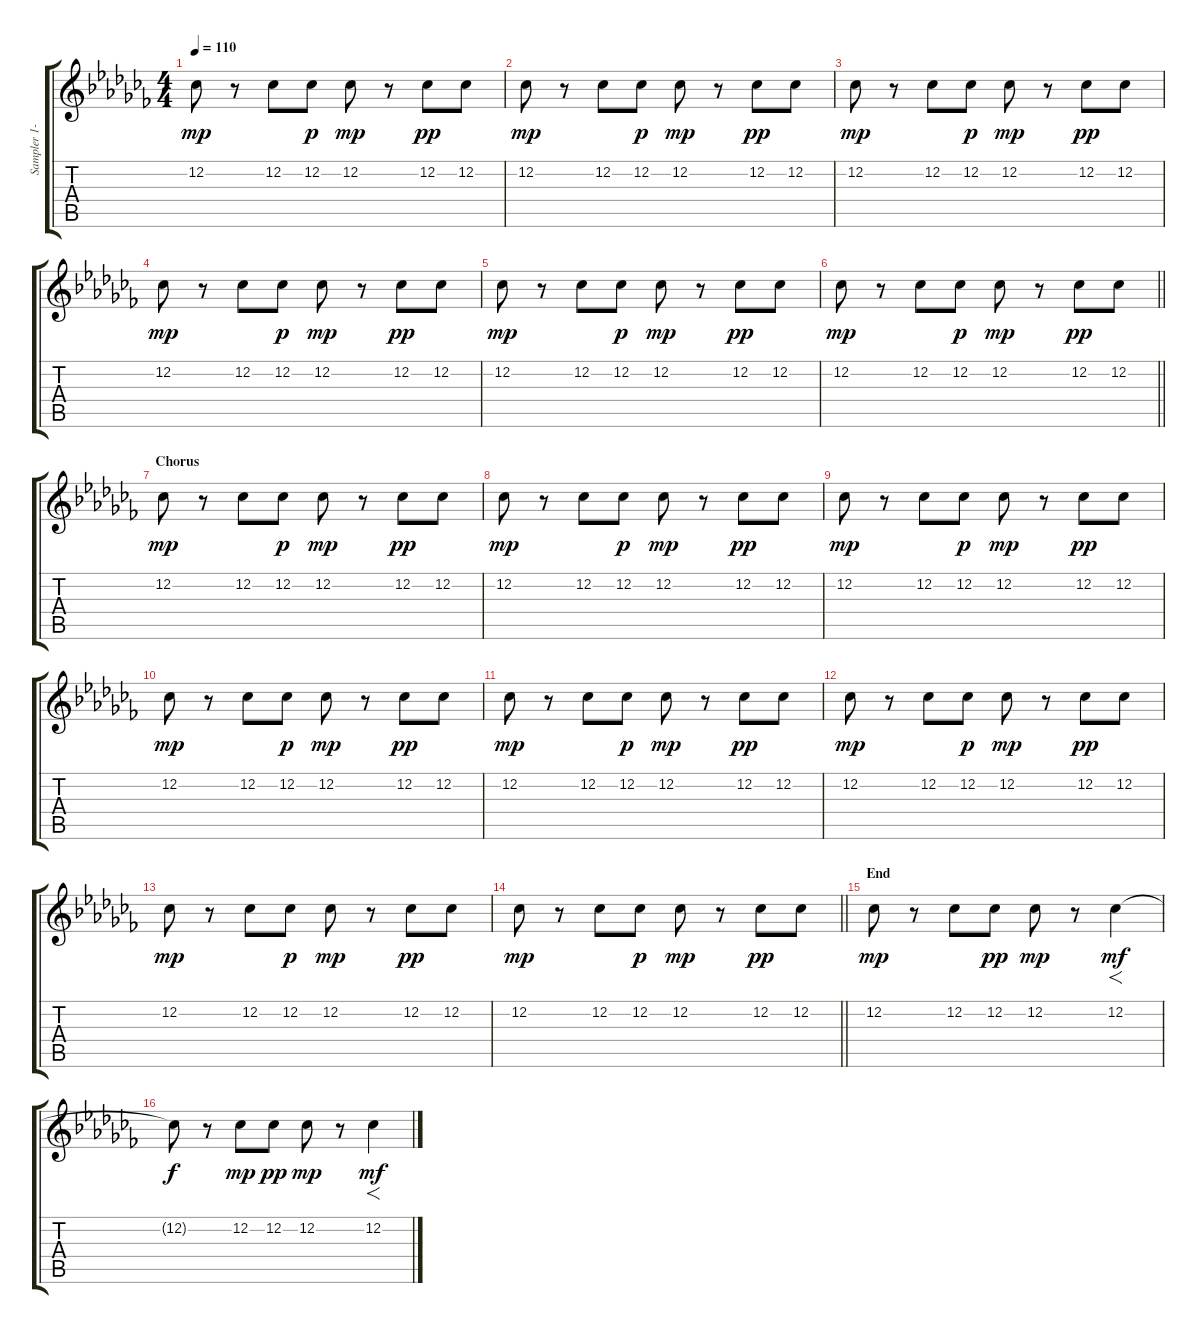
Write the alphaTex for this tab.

\track ("Sampler 1- Joe Hahn" "Sampler 1-") {instrument fx4atmosphere}
\staff {score tabs}
\tuning (E4 B3 G3 D3 A2 E2) {hide}
\ts (4 4)
\tempo 110
\clef g2
\ks abminor
12.2.8{dy mp} r.8 12.2.8 12.2.8{dy p} 12.2.8{dy mp} r.8 12.2.8{dy pp} 12.2.8 |
12.2.8{dy mp} r.8 12.2.8 12.2.8{dy p} 12.2.8{dy mp} r.8 12.2.8{dy pp} 12.2.8 |
12.2.8{dy mp} r.8 12.2.8 12.2.8{dy p} 12.2.8{dy mp} r.8 12.2.8{dy pp} 12.2.8 |
12.2.8{dy mp} r.8 12.2.8 12.2.8{dy p} 12.2.8{dy mp} r.8 12.2.8{dy pp} 12.2.8 |
12.2.8{dy mp} r.8 12.2.8 12.2.8{dy p} 12.2.8{dy mp} r.8 12.2.8{dy pp} 12.2.8 |
\barLineRight lightlight
12.2.8{dy mp} r.8 12.2.8 12.2.8{dy p} 12.2.8{dy mp} r.8 12.2.8{dy pp} 12.2.8 |
\section ("" "Chorus")
12.2.8{dy mp} r.8 12.2.8 12.2.8{dy p} 12.2.8{dy mp} r.8 12.2.8{dy pp} 12.2.8 |
12.2.8{dy mp} r.8 12.2.8 12.2.8{dy p} 12.2.8{dy mp} r.8 12.2.8{dy pp} 12.2.8 |
12.2.8{dy mp} r.8 12.2.8 12.2.8{dy p} 12.2.8{dy mp} r.8 12.2.8{dy pp} 12.2.8 |
12.2.8{dy mp} r.8 12.2.8 12.2.8{dy p} 12.2.8{dy mp} r.8 12.2.8{dy pp} 12.2.8 |
12.2.8{dy mp} r.8 12.2.8 12.2.8{dy p} 12.2.8{dy mp} r.8 12.2.8{dy pp} 12.2.8 |
12.2.8{dy mp} r.8 12.2.8 12.2.8{dy p} 12.2.8{dy mp} r.8 12.2.8{dy pp} 12.2.8 |
12.2.8{dy mp} r.8 12.2.8 12.2.8{dy p} 12.2.8{dy mp} r.8 12.2.8{dy pp} 12.2.8 |
\barLineRight lightlight
12.2.8{dy mp} r.8 12.2.8 12.2.8{dy p} 12.2.8{dy mp} r.8 12.2.8{dy pp} 12.2.8 |
\section ("" "End")
12.2.8{dy mp} r.8 12.2.8 12.2.8{dy pp} 12.2.8{dy mp} r.8 12.2.4{f dy mf} |
12.2{t}.8{dy f} r.8 12.2.8{dy mp} 12.2.8{dy pp} 12.2.8{dy mp} r.8 12.2.4{f dy mf}
